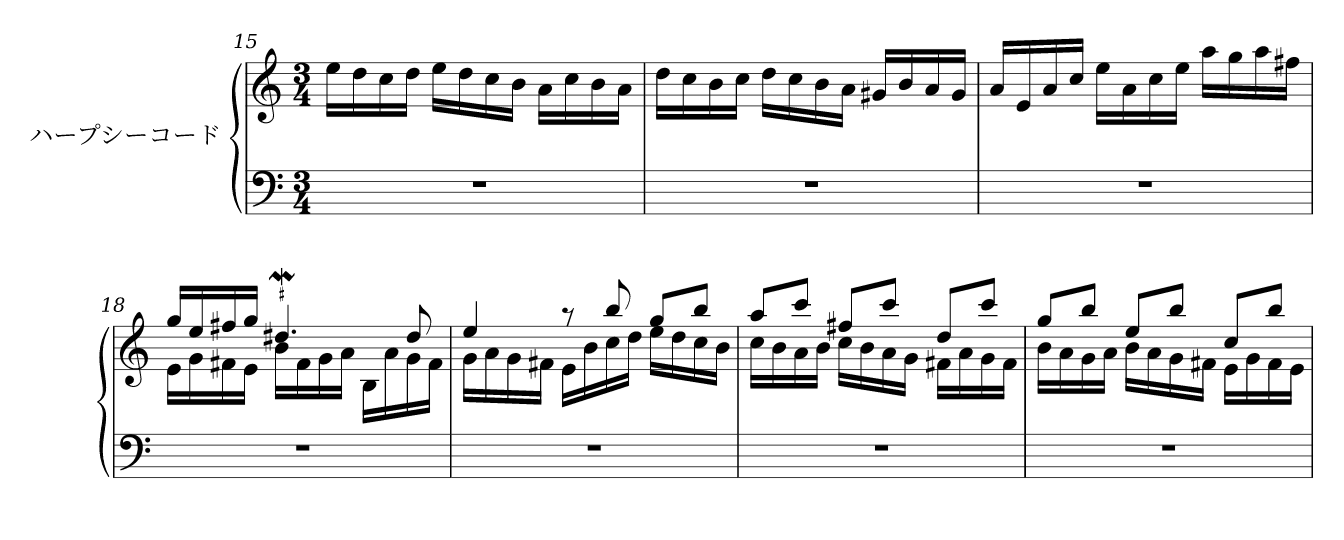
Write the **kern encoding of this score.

**kern	**kern
*part1	*part1
*staff2	*staff1
*I"ハープシーコード	*
*clefF4	*clefG2
*k[]	*k[]
*M3/4	*M3/4
=15	=15
2.r	16ee\LL
.	16dd\
.	16cc\
.	16dd\JJ
.	16ee\LL
.	16dd\
.	16cc\
.	16b\JJ
.	16a\LL
.	16cc\
.	16b\
.	16a\JJ
!!LO:LB:g=z
=16	=16
2.r	16dd\LL
.	16cc\
.	16b\
.	16cc\JJ
.	16dd\LL
.	16cc\
.	16b\
.	16a\JJ
.	16g#X/LL
.	16b/
.	16a/
.	16g#/JJ
=17	=17
2.r	16a/LL
.	16e/
.	16a/
.	16cc/JJ
.	16ee\LL
.	16a\
.	16cc\
.	16ee\JJ
.	16aa\LL
.	16gg\
.	16aa\
.	16ff#X\JJ
=18	=18
*	*^
2.r	16gg/LL	16e\LL
.	16ee/	16g\
.	16ff#X/	16f#X\
.	16gg/JJ	16e\JJ
.	4.dd#XW/	16b\LL
.	.	16f#\
.	.	16g\
.	.	16a\JJ
.	.	16B\LL
.	.	16a\
.	8dd#/	16g\
.	.	16f#\JJ
!!LO:LB:g=z	!!
=19	=19	=19
2.r	4ee/	16g\LL
.	.	16a\
.	.	16g\
.	.	16f#X\JJ
.	8r	16e\LL
.	.	16b\
.	8bb/	16cc\
.	.	16dd\JJ
.	8gg/L	16ee\LL
.	.	16dd\
.	8bb/J	16cc\
.	.	16b\JJ
=20	=20	=20
2.r	8aa/L	16cc\LL
.	.	16b\
.	8ccc/J	16a\
.	.	16b\JJ
.	8ff#X/L	16cc\LL
.	.	16b\
.	8ccc/J	16a\
.	.	16g\JJ
.	8dd/L	16f#X\LL
.	.	16a\
.	8ccc/J	16g\
.	.	16f#\JJ
=21	=21	=21
2.r	8gg/L	16b\LL
.	.	16a\
.	8bb/J	16g\
.	.	16a\JJ
.	8ee/L	16b\LL
.	.	16a\
.	8bb/J	16g\
.	.	16f#X\JJ
.	8cc/L	16e\LL
.	.	16g\
.	8bb/J	16f#\
.	.	16e\JJ
*	*v	*v
=	=
*-	*-
